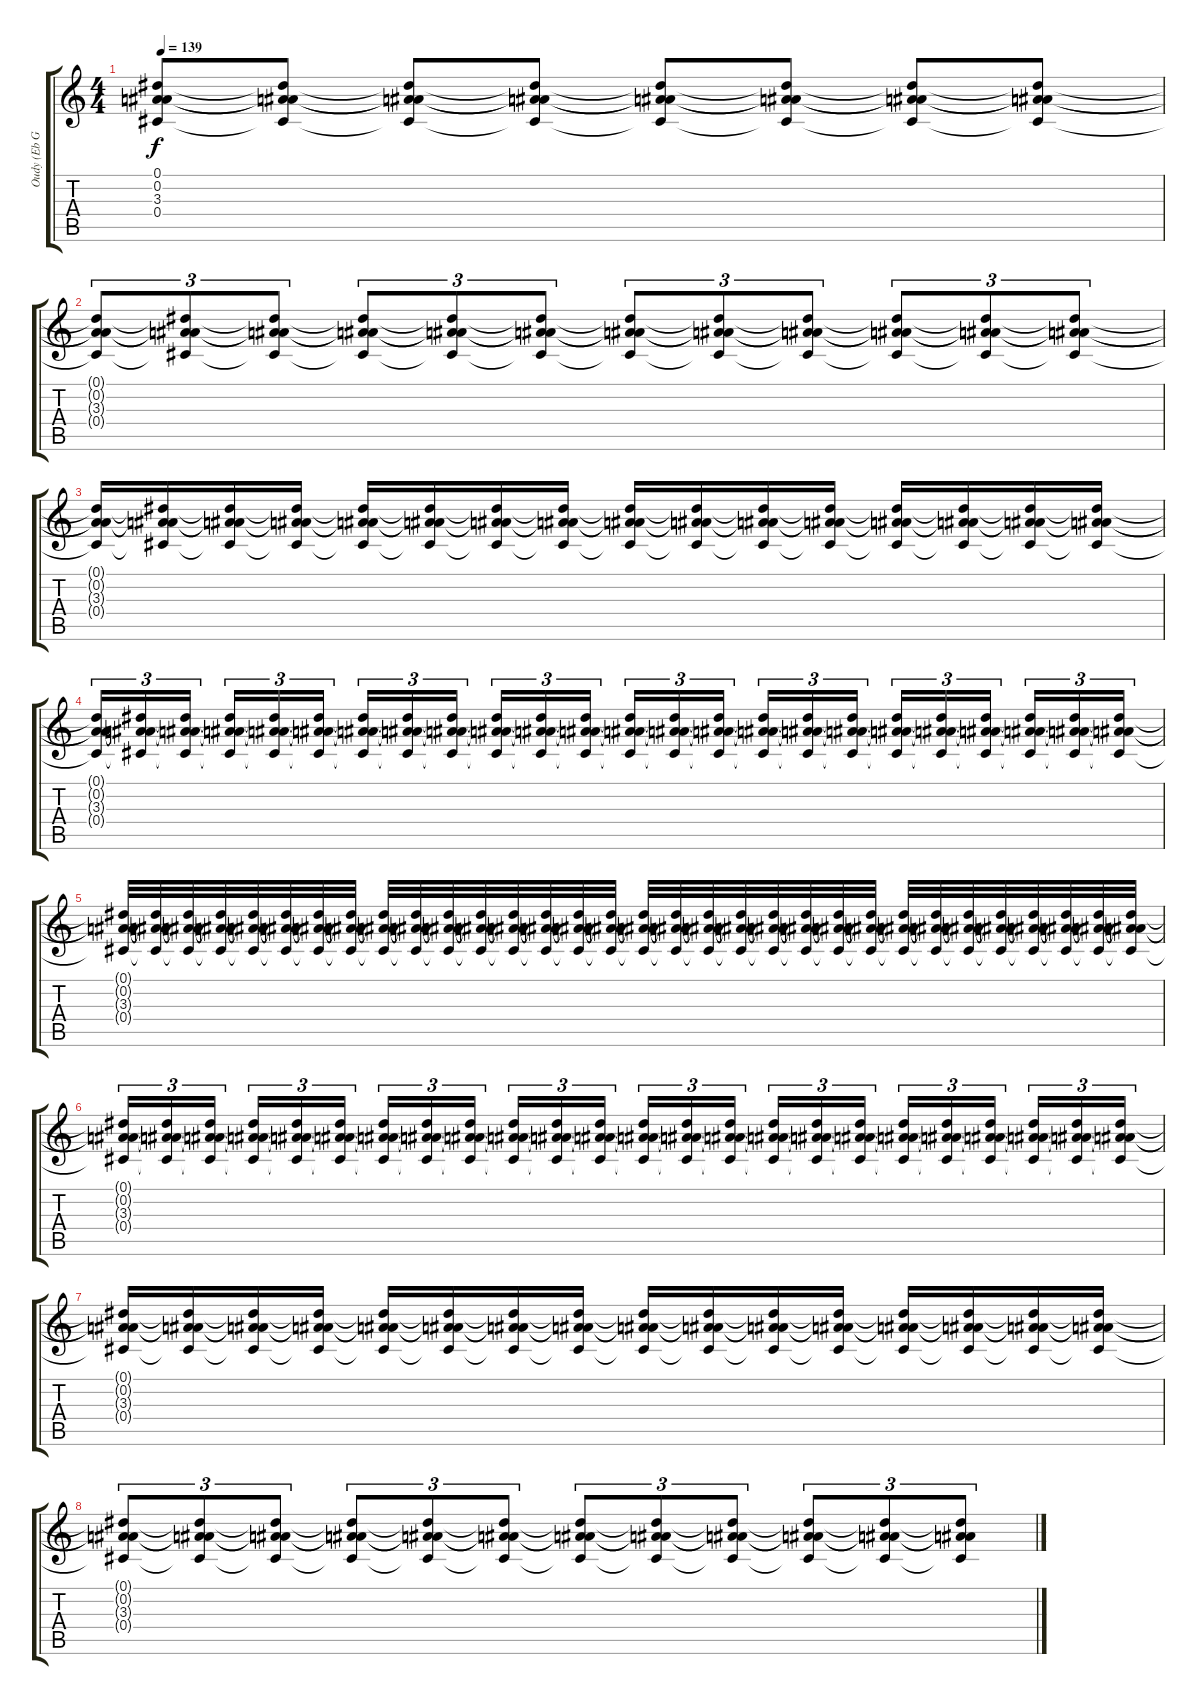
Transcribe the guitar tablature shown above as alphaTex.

\track ("Oudy (Eb Guitar)" "Oudy (Eb G") {instrument distortionguitar}
\staff {score tabs}
\tuning (Eb4 Bb3 Gb3 Db3 Ab2 Eb2) {hide}
\ts (4 4)
\tempo 139
\clef g2
\ks c
(0.1{t} 0.2{t} 3.3{t} 0.4{t}).8{dy f volume 0 instrument distortionguitar} (0.1{t} 0.2{t} 3.3{t} 0.4{t}).8{volume 14} (0.1{t} 0.2{t} 3.3{t} 0.4{t}).8{volume 0 instrument distortionguitar} (0.1{t} 0.2{t} 3.3{t} 0.4{t}).8{volume 14} (0.1{t} 0.2{t} 3.3{t} 0.4{t}).8{volume 0 instrument distortionguitar} (0.1{t} 0.2{t} 3.3{t} 0.4{t}).8{volume 14} (0.1{t} 0.2{t} 3.3{t} 0.4{t}).8{volume 0 instrument distortionguitar} (0.1{t} 0.2{t} 3.3{t} 0.4{t}).8{volume 14} |
(0.1{t} 0.2{t} 3.3{t} 0.4{t}).8{tu (3 2) volume 0 instrument distortionguitar} (0.1{t} 0.2{t} 3.3{t} 0.4{t}).8{tu (3 2) volume 14} (0.1{t} 0.2{t} 3.3{t} 0.4{t}).8{tu (3 2) volume 0 instrument distortionguitar} (0.1{t} 0.2{t} 3.3{t} 0.4{t}).8{tu (3 2) volume 14} (0.1{t} 0.2{t} 3.3{t} 0.4{t}).8{tu (3 2) volume 0 instrument distortionguitar} (0.1{t} 0.2{t} 3.3{t} 0.4{t}).8{tu (3 2) volume 14} (0.1{t} 0.2{t} 3.3{t} 0.4{t}).8{tu (3 2) volume 0 instrument distortionguitar} (0.1{t} 0.2{t} 3.3{t} 0.4{t}).8{tu (3 2) volume 14} (0.1{t} 0.2{t} 3.3{t} 0.4{t}).8{tu (3 2) volume 0 instrument distortionguitar} (0.1{t} 0.2{t} 3.3{t} 0.4{t}).8{tu (3 2) volume 14} (0.1{t} 0.2{t} 3.3{t} 0.4{t}).8{tu (3 2) volume 0 instrument distortionguitar} (0.1{t} 0.2{t} 3.3{t} 0.4{t}).8{tu (3 2) volume 14} |
(0.1{t} 0.2{t} 3.3{t} 0.4{t}).16{volume 0 instrument distortionguitar} (0.1{t} 0.2{t} 3.3{t} 0.4{t}).16{volume 14} (0.1{t} 0.2{t} 3.3{t} 0.4{t}).16{volume 0 instrument distortionguitar} (0.1{t} 0.2{t} 3.3{t} 0.4{t}).16{volume 14} (0.1{t} 0.2{t} 3.3{t} 0.4{t}).16{volume 0 instrument distortionguitar} (0.1{t} 0.2{t} 3.3{t} 0.4{t}).16{volume 14} (0.1{t} 0.2{t} 3.3{t} 0.4{t}).16{volume 0 instrument distortionguitar} (0.1{t} 0.2{t} 3.3{t} 0.4{t}).16{volume 14} (0.1{t} 0.2{t} 3.3{t} 0.4{t}).16{volume 0 instrument distortionguitar} (0.1{t} 0.2{t} 3.3{t} 0.4{t}).16{volume 14} (0.1{t} 0.2{t} 3.3{t} 0.4{t}).16{volume 0 instrument distortionguitar} (0.1{t} 0.2{t} 3.3{t} 0.4{t}).16{volume 14} (0.1{t} 0.2{t} 3.3{t} 0.4{t}).16{volume 0 instrument distortionguitar} (0.1{t} 0.2{t} 3.3{t} 0.4{t}).16{volume 14} (0.1{t} 0.2{t} 3.3{t} 0.4{t}).16{volume 0 instrument distortionguitar} (0.1{t} 0.2{t} 3.3{t} 0.4{t}).16{volume 14} |
(0.1{t} 0.2{t} 3.3{t} 0.4{t}).16{tu (3 2) volume 0 instrument distortionguitar} (0.1{t} 0.2{t} 3.3{t} 0.4{t}).16{tu (3 2) volume 14} (0.1{t} 0.2{t} 3.3{t} 0.4{t}).16{tu (3 2) volume 0 instrument distortionguitar} (0.1{t} 0.2{t} 3.3{t} 0.4{t}).16{tu (3 2) volume 14} (0.1{t} 0.2{t} 3.3{t} 0.4{t}).16{tu (3 2) volume 0 instrument distortionguitar} (0.1{t} 0.2{t} 3.3{t} 0.4{t}).16{tu (3 2) volume 14} (0.1{t} 0.2{t} 3.3{t} 0.4{t}).16{tu (3 2) volume 0 instrument distortionguitar} (0.1{t} 0.2{t} 3.3{t} 0.4{t}).16{tu (3 2) volume 14} (0.1{t} 0.2{t} 3.3{t} 0.4{t}).16{tu (3 2) volume 0 instrument distortionguitar} (0.1{t} 0.2{t} 3.3{t} 0.4{t}).16{tu (3 2) volume 14} (0.1{t} 0.2{t} 3.3{t} 0.4{t}).16{tu (3 2) volume 0 instrument distortionguitar} (0.1{t} 0.2{t} 3.3{t} 0.4{t}).16{tu (3 2) volume 14} (0.1{t} 0.2{t} 3.3{t} 0.4{t}).16{tu (3 2) volume 0 instrument distortionguitar} (0.1{t} 0.2{t} 3.3{t} 0.4{t}).16{tu (3 2) volume 14} (0.1{t} 0.2{t} 3.3{t} 0.4{t}).16{tu (3 2) volume 0 instrument distortionguitar} (0.1{t} 0.2{t} 3.3{t} 0.4{t}).16{tu (3 2) volume 14} (0.1{t} 0.2{t} 3.3{t} 0.4{t}).16{tu (3 2) volume 0 instrument distortionguitar} (0.1{t} 0.2{t} 3.3{t} 0.4{t}).16{tu (3 2) volume 14} (0.1{t} 0.2{t} 3.3{t} 0.4{t}).16{tu (3 2) volume 0 instrument distortionguitar} (0.1{t} 0.2{t} 3.3{t} 0.4{t}).16{tu (3 2) volume 14} (0.1{t} 0.2{t} 3.3{t} 0.4{t}).16{tu (3 2) volume 0 instrument distortionguitar} (0.1{t} 0.2{t} 3.3{t} 0.4{t}).16{tu (3 2) volume 14} (0.1{t} 0.2{t} 3.3{t} 0.4{t}).16{tu (3 2) volume 0 instrument distortionguitar} (0.1{t} 0.2{t} 3.3{t} 0.4{t}).16{tu (3 2) volume 14} |
(0.1{t} 0.2{t} 3.3{t} 0.4{t}).32{volume 0 instrument distortionguitar} (0.1{t} 0.2{t} 3.3{t} 0.4{t}).32{volume 14} (0.1{t} 0.2{t} 3.3{t} 0.4{t}).32{volume 0 instrument distortionguitar} (0.1{t} 0.2{t} 3.3{t} 0.4{t}).32{volume 14} (0.1{t} 0.2{t} 3.3{t} 0.4{t}).32{volume 0 instrument distortionguitar} (0.1{t} 0.2{t} 3.3{t} 0.4{t}).32{volume 14} (0.1{t} 0.2{t} 3.3{t} 0.4{t}).32{volume 0 instrument distortionguitar} (0.1{t} 0.2{t} 3.3{t} 0.4{t}).32{volume 14} (0.1{t} 0.2{t} 3.3{t} 0.4{t}).32{volume 0 instrument distortionguitar} (0.1{t} 0.2{t} 3.3{t} 0.4{t}).32{volume 14} (0.1{t} 0.2{t} 3.3{t} 0.4{t}).32{volume 0 instrument distortionguitar} (0.1{t} 0.2{t} 3.3{t} 0.4{t}).32{volume 14} (0.1{t} 0.2{t} 3.3{t} 0.4{t}).32{volume 0 instrument distortionguitar} (0.1{t} 0.2{t} 3.3{t} 0.4{t}).32{volume 14} (0.1{t} 0.2{t} 3.3{t} 0.4{t}).32{volume 0 instrument distortionguitar} (0.1{t} 0.2{t} 3.3{t} 0.4{t}).32{volume 14} (0.1{t} 0.2{t} 3.3{t} 0.4{t}).32{volume 0 instrument distortionguitar} (0.1{t} 0.2{t} 3.3{t} 0.4{t}).32{volume 14} (0.1{t} 0.2{t} 3.3{t} 0.4{t}).32{volume 0 instrument distortionguitar} (0.1{t} 0.2{t} 3.3{t} 0.4{t}).32{volume 14} (0.1{t} 0.2{t} 3.3{t} 0.4{t}).32{volume 0 instrument distortionguitar} (0.1{t} 0.2{t} 3.3{t} 0.4{t}).32{volume 14} (0.1{t} 0.2{t} 3.3{t} 0.4{t}).32{volume 0 instrument distortionguitar} (0.1{t} 0.2{t} 3.3{t} 0.4{t}).32{volume 14} (0.1{t} 0.2{t} 3.3{t} 0.4{t}).32{volume 0 instrument distortionguitar} (0.1{t} 0.2{t} 3.3{t} 0.4{t}).32{volume 14} (0.1{t} 0.2{t} 3.3{t} 0.4{t}).32{volume 0 instrument distortionguitar} (0.1{t} 0.2{t} 3.3{t} 0.4{t}).32{volume 14} (0.1{t} 0.2{t} 3.3{t} 0.4{t}).32{volume 0 instrument distortionguitar} (0.1{t} 0.2{t} 3.3{t} 0.4{t}).32{volume 14} (0.1{t} 0.2{t} 3.3{t} 0.4{t}).32{volume 0 instrument distortionguitar} (0.1{t} 0.2{t} 3.3{t} 0.4{t}).32{volume 14} |
(0.1{t} 0.2{t} 3.3{t} 0.4{t}).16{tu (3 2) volume 0 instrument distortionguitar} (0.1{t} 0.2{t} 3.3{t} 0.4{t}).16{tu (3 2) volume 14} (0.1{t} 0.2{t} 3.3{t} 0.4{t}).16{tu (3 2) volume 0 instrument distortionguitar} (0.1{t} 0.2{t} 3.3{t} 0.4{t}).16{tu (3 2) volume 14} (0.1{t} 0.2{t} 3.3{t} 0.4{t}).16{tu (3 2) volume 0 instrument distortionguitar} (0.1{t} 0.2{t} 3.3{t} 0.4{t}).16{tu (3 2) volume 14} (0.1{t} 0.2{t} 3.3{t} 0.4{t}).16{tu (3 2) volume 0 instrument distortionguitar} (0.1{t} 0.2{t} 3.3{t} 0.4{t}).16{tu (3 2) volume 14} (0.1{t} 0.2{t} 3.3{t} 0.4{t}).16{tu (3 2) volume 0 instrument distortionguitar} (0.1{t} 0.2{t} 3.3{t} 0.4{t}).16{tu (3 2) volume 14} (0.1{t} 0.2{t} 3.3{t} 0.4{t}).16{tu (3 2) volume 0 instrument distortionguitar} (0.1{t} 0.2{t} 3.3{t} 0.4{t}).16{tu (3 2) volume 14} (0.1{t} 0.2{t} 3.3{t} 0.4{t}).16{tu (3 2) volume 0 instrument distortionguitar} (0.1{t} 0.2{t} 3.3{t} 0.4{t}).16{tu (3 2) volume 14} (0.1{t} 0.2{t} 3.3{t} 0.4{t}).16{tu (3 2) volume 0 instrument distortionguitar} (0.1{t} 0.2{t} 3.3{t} 0.4{t}).16{tu (3 2) volume 14} (0.1{t} 0.2{t} 3.3{t} 0.4{t}).16{tu (3 2) volume 0 instrument distortionguitar} (0.1{t} 0.2{t} 3.3{t} 0.4{t}).16{tu (3 2) volume 14} (0.1{t} 0.2{t} 3.3{t} 0.4{t}).16{tu (3 2) volume 0 instrument distortionguitar} (0.1{t} 0.2{t} 3.3{t} 0.4{t}).16{tu (3 2) volume 14} (0.1{t} 0.2{t} 3.3{t} 0.4{t}).16{tu (3 2) volume 0 instrument distortionguitar} (0.1{t} 0.2{t} 3.3{t} 0.4{t}).16{tu (3 2) volume 14} (0.1{t} 0.2{t} 3.3{t} 0.4{t}).16{tu (3 2) volume 0 instrument distortionguitar} (0.1{t} 0.2{t} 3.3{t} 0.4{t}).16{tu (3 2) volume 14} |
(0.1{t} 0.2{t} 3.3{t} 0.4{t}).16{volume 0 instrument distortionguitar} (0.1{t} 0.2{t} 3.3{t} 0.4{t}).16{volume 14} (0.1{t} 0.2{t} 3.3{t} 0.4{t}).16{volume 0 instrument distortionguitar} (0.1{t} 0.2{t} 3.3{t} 0.4{t}).16{volume 14} (0.1{t} 0.2{t} 3.3{t} 0.4{t}).16{volume 0 instrument distortionguitar} (0.1{t} 0.2{t} 3.3{t} 0.4{t}).16{volume 14} (0.1{t} 0.2{t} 3.3{t} 0.4{t}).16{volume 0 instrument distortionguitar} (0.1{t} 0.2{t} 3.3{t} 0.4{t}).16{volume 14} (0.1{t} 0.2{t} 3.3{t} 0.4{t}).16{volume 0 instrument distortionguitar} (0.1{t} 0.2{t} 3.3{t} 0.4{t}).16{volume 14} (0.1{t} 0.2{t} 3.3{t} 0.4{t}).16{volume 0 instrument distortionguitar} (0.1{t} 0.2{t} 3.3{t} 0.4{t}).16{volume 14} (0.1{t} 0.2{t} 3.3{t} 0.4{t}).16{volume 0 instrument distortionguitar} (0.1{t} 0.2{t} 3.3{t} 0.4{t}).16{volume 14} (0.1{t} 0.2{t} 3.3{t} 0.4{t}).16{volume 0 instrument distortionguitar} (0.1{t} 0.2{t} 3.3{t} 0.4{t}).16{volume 14} |
(0.1{t} 0.2{t} 3.3{t} 0.4{t}).8{tu (3 2) volume 0 instrument distortionguitar} (0.1{t} 0.2{t} 3.3{t} 0.4{t}).8{tu (3 2) volume 14} (0.1{t} 0.2{t} 3.3{t} 0.4{t}).8{tu (3 2) volume 0 instrument distortionguitar} (0.1{t} 0.2{t} 3.3{t} 0.4{t}).8{tu (3 2) volume 14} (0.1{t} 0.2{t} 3.3{t} 0.4{t}).8{tu (3 2) volume 0 instrument distortionguitar} (0.1{t} 0.2{t} 3.3{t} 0.4{t}).8{tu (3 2) volume 14} (0.1{t} 0.2{t} 3.3{t} 0.4{t}).8{tu (3 2) volume 0 instrument distortionguitar} (0.1{t} 0.2{t} 3.3{t} 0.4{t}).8{tu (3 2) volume 14} (0.1{t} 0.2{t} 3.3{t} 0.4{t}).8{tu (3 2) volume 0 instrument distortionguitar} (0.1{t} 0.2{t} 3.3{t} 0.4{t}).8{tu (3 2) volume 14} (0.1{t} 0.2{t} 3.3{t} 0.4{t}).8{tu (3 2) volume 0 instrument distortionguitar} (0.1{t} 0.2{t} 3.3{t} 0.4{t}).8{tu (3 2) volume 14}
